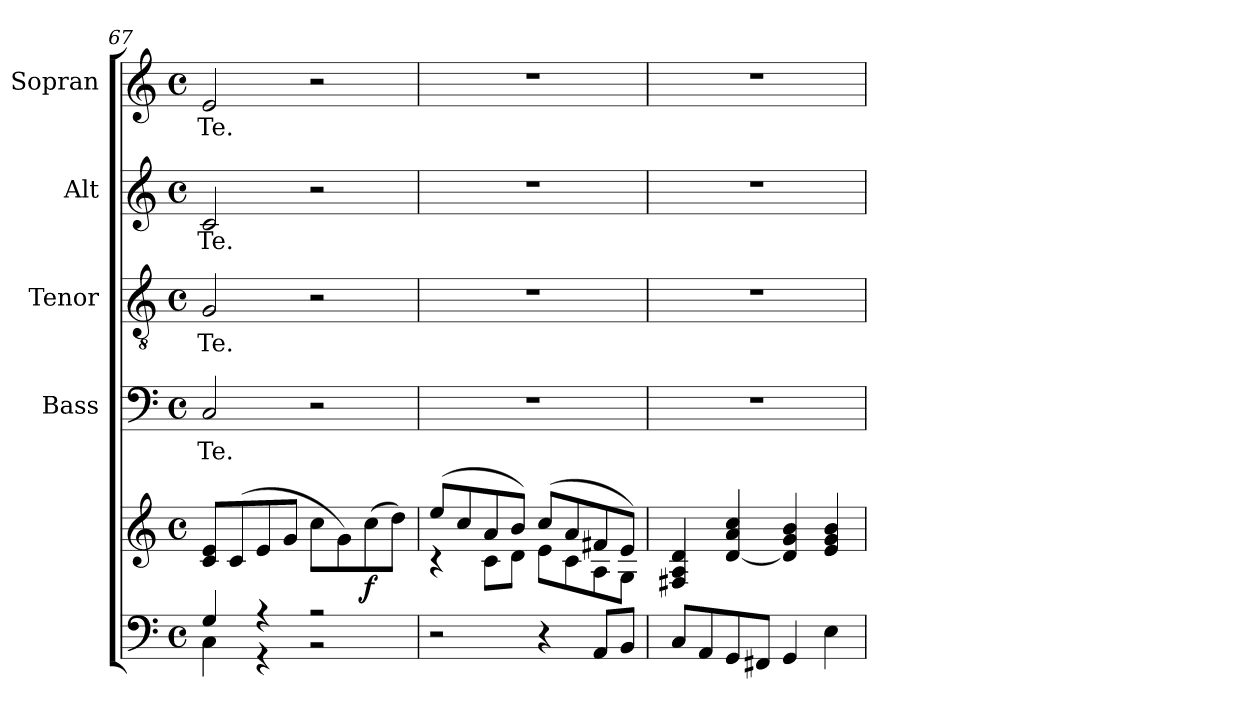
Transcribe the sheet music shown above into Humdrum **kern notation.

**kern	**kern	**dynam	**kern	**text	**kern	**text	**kern	**text	**kern	**text
*part5	*part5	*part5	*part4	*part4	*part3	*part3	*part2	*part2	*part1	*part1
*staff6	*staff5	*staff5/6	*staff4	*staff4	*staff3	*staff3	*staff2	*staff2	*staff1	*staff1
*	*	*	*I"Bass	*	*I"Tenor	*	*I"Alt	*	*I"Sopran	*
*	*	*	*I'B.	*	*I'T.	*	*I'A.	*	*I'S.	*
*clefF4	*clefG2	*	*clefF4	*	*clefGv2	*	*clefG2	*	*clefG2	*
*k[]	*k[]	*	*k[]	*	*k[]	*	*k[]	*	*k[]	*
*C:	*C:	*	*C:	*	*C:	*	*C:	*	*C:	*
*M4/4	*M4/4	*	*M4/4	*	*M4/4	*	*M4/4	*	*M4/4	*
*met(c)	*met(c)	*	*met(c)	*	*met(c)	*	*met(c)	*	*met(c)	*
=67	=67	=67	=67	=67	=67	=67	=67	=67	=67	=67
*^	*	*	*	*	*	*	*	*	*	*
!	!	!	!	!	!LO:LY:b	!	!LO:LY:b	!	!LO:LY:b	!	!LO:LY:b
4G/	4C\	8c/ 8e/L	.	2C/	Te.	2G/	Te.	2c/	Te.	2e/	Te.
.	.	(>8c/	.	.	.	.	.	.	.	.	.
4r	4r	8e/	.	.	.	.	.	.	.	.	.
.	.	8g/J	.	.	.	.	.	.	.	.	.
2r	2r	8cc\L	.	2r	.	2r	.	2r	.	2r	.
.	.	8g\)	.	.	.	.	.	.	.	.	.
!	!	!	!LO:DY:b	!	!	!	!	!	!	!	!
.	.	(>8cc\	f	.	.	.	.	.	.	.	.
.	.	8dd\J)	.	.	.	.	.	.	.	.	.
*v	*v	*	*	*	*	*	*	*	*	*	*
=68	=68	=68	=68	=68	=68	=68	=68	=68	=68	=68
*	*^	*	*	*	*	*	*	*	*	*
2r	(>8ee/L	4rc	.	1r	.	1r	.	1r	.	1r	.
.	8cc/	.	.	.	.	.	.	.	.	.	.
.	8a/	8c\L	.	.	.	.	.	.	.	.	.
.	8b/J)	8d\J	.	.	.	.	.	.	.	.	.
4r	(>8cc/L	8e\L	.	.	.	.	.	.	.	.	.
.	8a/	8c\	.	.	.	.	.	.	.	.	.
8AA/L	8f#X/	8A\	.	.	.	.	.	.	.	.	.
8BB/J	8e/J)	8G\J	.	.	.	.	.	.	.	.	.
*	*v	*v	*	*	*	*	*	*	*	*	*
=69	=69	=69	=69	=69	=69	=69	=69	=69	=69	=69
8C/L	4F#X/ 4A/ 4d/	.	1r	.	1r	.	1r	.	1r	.
8AA/	.	.	.	.	.	.	.	.	.	.
8GG/	[4d/ 4a/ 4cc/	.	.	.	.	.	.	.	.	.
8FF#X/J	.	.	.	.	.	.	.	.	.	.
4GG/	4d/] 4g/ 4b/	.	.	.	.	.	.	.	.	.
4E\	4e/ 4g/ 4b/	.	.	.	.	.	.	.	.	.
=	=	=	=	=	=	=	=	=	=	=
*-	*-	*-	*-	*-	*-	*-	*-	*-	*-	*-
